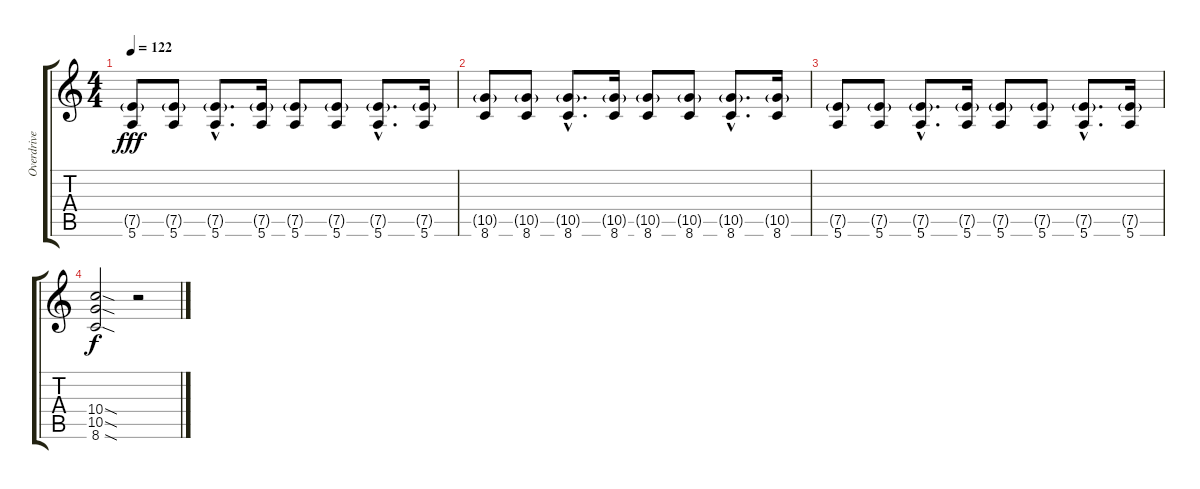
\track ("Overdrive (Standard Tuning)" "Overdrive ") {instrument overdrivenguitar}
\staff {score tabs}
\tuning (E4 B3 G3 D3 A2 E2) {hide}
\ts (4 4)
\tempo 122
\clef g2
\ks c
(7.5{g} 5.6).8{dy fff} (7.5{g} 5.6).8 (7.5{g hac} 5.6{hac}).8{d} (7.5{g} 5.6).16 (7.5{g} 5.6).8 (7.5{g} 5.6).8 (7.5{g hac} 5.6{hac}).8{d} (7.5{g} 5.6).16 |
(10.5{g} 8.6).8 (10.5{g} 8.6).8 (10.5{g hac} 8.6{hac}).8{d} (10.5{g} 8.6).16 (10.5{g} 8.6).8 (10.5{g} 8.6).8 (10.5{g hac} 8.6{hac}).8{d} (10.5{g} 8.6).16 |
(7.5{g} 5.6).8 (7.5{g} 5.6).8 (7.5{g hac} 5.6{hac}).8{d} (7.5{g} 5.6).16 (7.5{g} 5.6).8 (7.5{g} 5.6).8 (7.5{g hac} 5.6{hac}).8{d} (7.5{g} 5.6).16 |
(10.4{sod} 10.5{sod} 8.6{sod}).2{dy f} r.2
